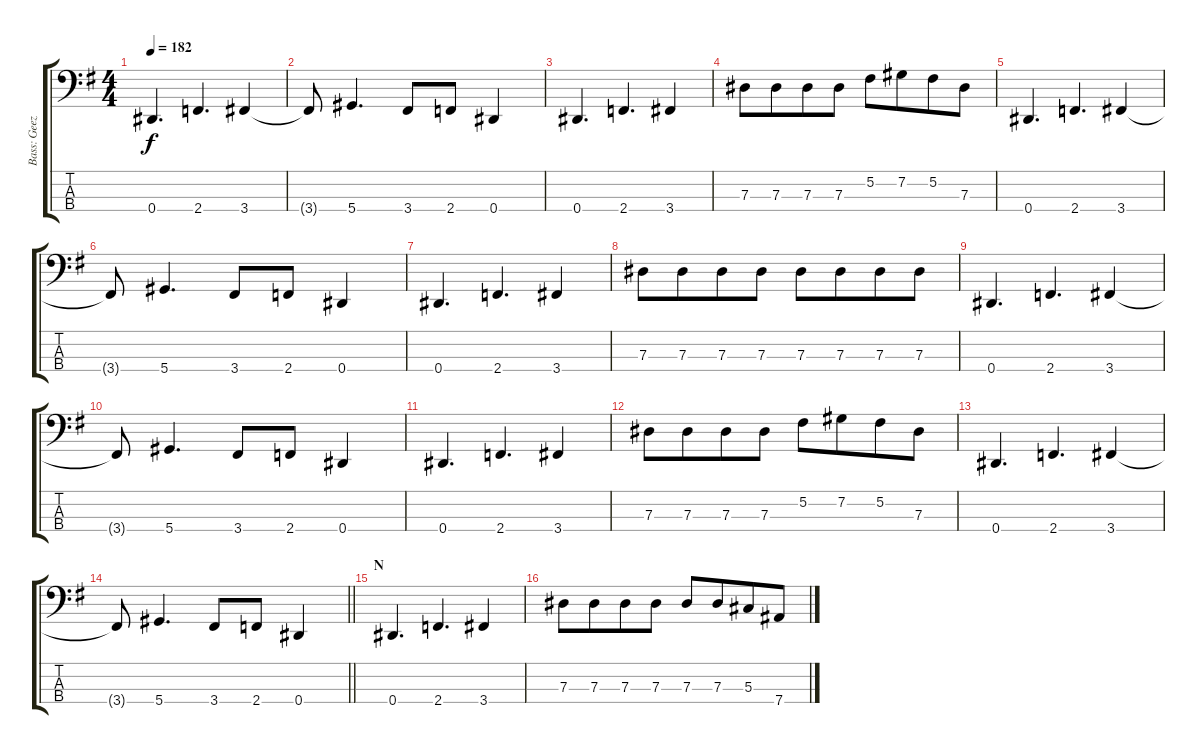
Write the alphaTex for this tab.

\track ("Bass: Geezer" "Bass: Geez") {instrument electricbassfinger}
\staff {score tabs}
\tuning (Gb2 Db2 Ab1 Eb1) {hide}
\ts (4 4)
\tempo 182
\clef f4
\ks g
0.4.4{d dy f} 2.4.4{d} 3.4.4 |
3.4{t}.8 5.4.4{d} 3.4.8 2.4.8 0.4.4 |
0.4.4{d} 2.4.4{d} 3.4.4 |
7.3.8 7.3.8{beam merge} 7.3.8 7.3.8 5.2.8 7.2.8{beam merge} 5.2.8 7.3.8 |
0.4.4{d} 2.4.4{d} 3.4.4 |
3.4{t}.8 5.4.4{d} 3.4.8 2.4.8 0.4.4 |
0.4.4{d} 2.4.4{d} 3.4.4 |
7.3.8 7.3.8{beam merge} 7.3.8 7.3.8 7.3.8 7.3.8{beam merge} 7.3.8 7.3.8 |
0.4.4{d} 2.4.4{d} 3.4.4 |
3.4{t}.8 5.4.4{d} 3.4.8 2.4.8 0.4.4 |
0.4.4{d} 2.4.4{d} 3.4.4 |
7.3.8 7.3.8{beam merge} 7.3.8 7.3.8 5.2.8 7.2.8{beam merge} 5.2.8 7.3.8 |
0.4.4{d} 2.4.4{d} 3.4.4 |
\barLineRight lightlight
3.4{t}.8 5.4.4{d} 3.4.8 2.4.8 0.4.4 |
\section ("" "N")
0.4.4{d} 2.4.4{d} 3.4.4 |
7.3.8 7.3.8{beam merge} 7.3.8 7.3.8 7.3.8 7.3.8{beam merge} 5.3.8 7.4.8
